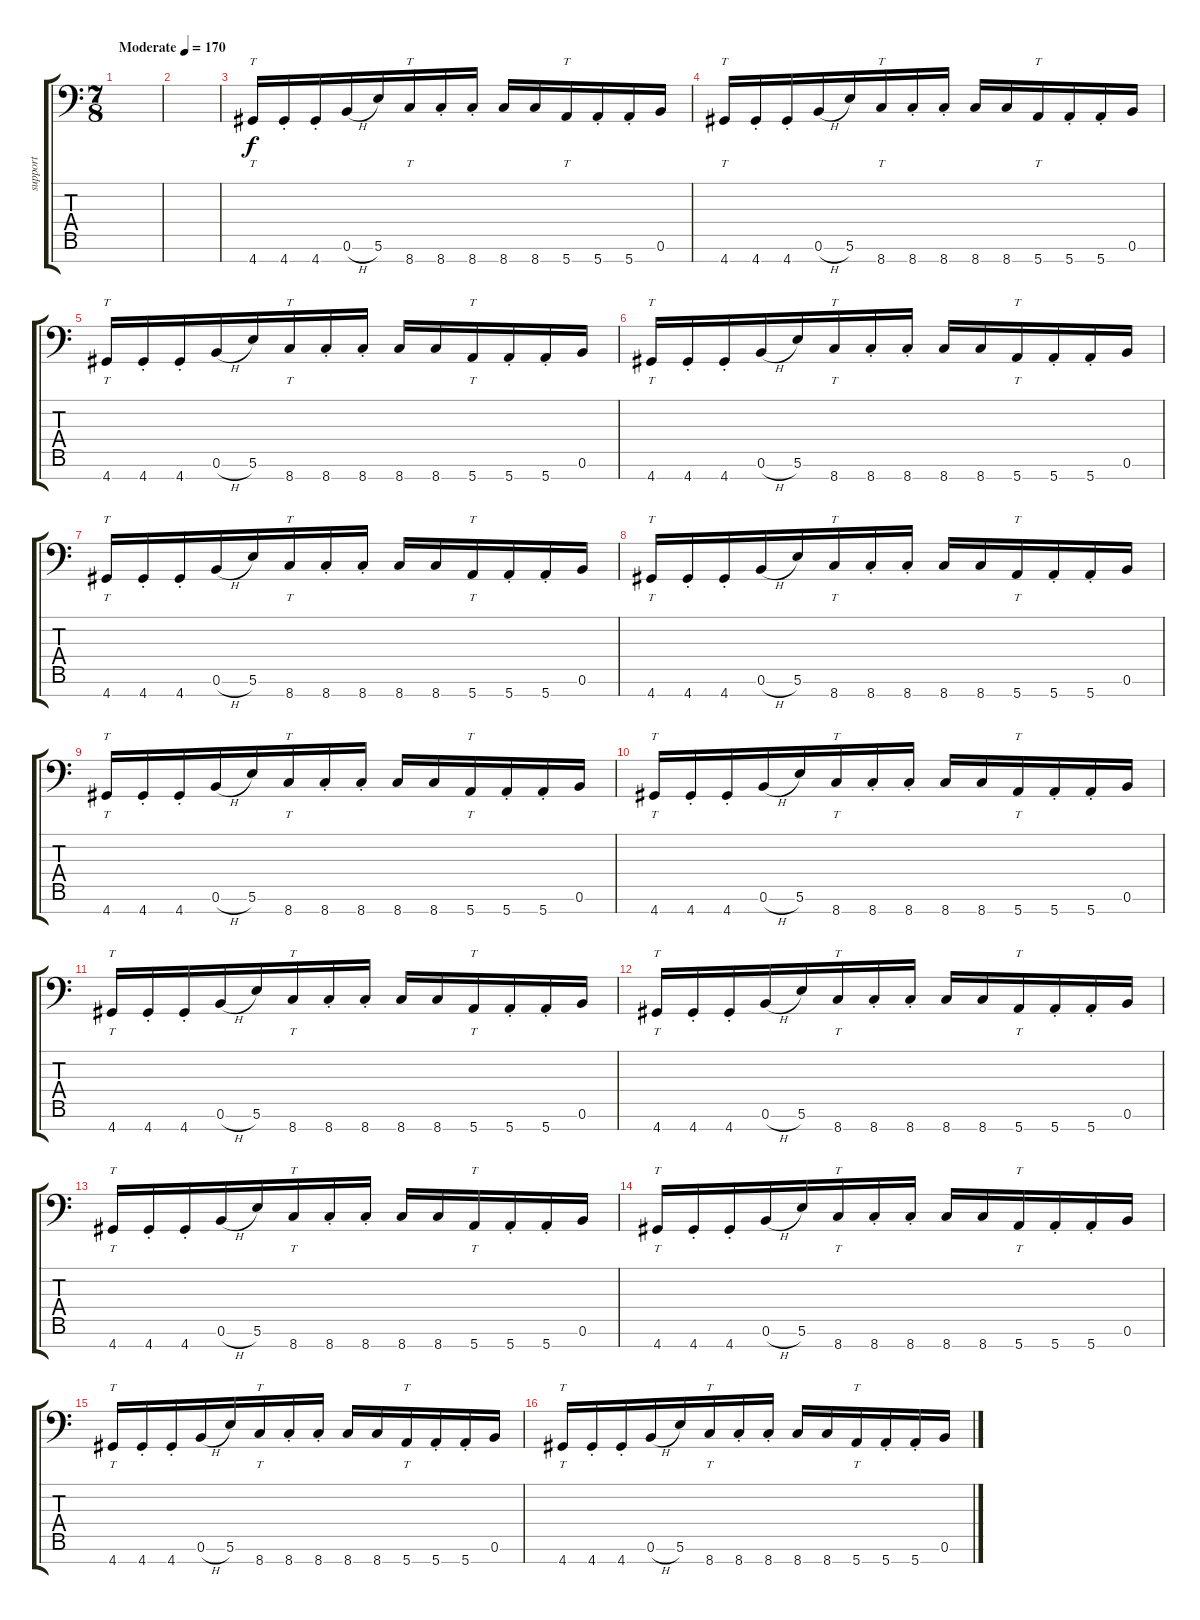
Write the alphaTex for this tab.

\track ("support" "support") {instrument overdrivenguitar}
\staff {score tabs}
\tuning (B3 G3 D3 A2 E2 B1 E1) {hide}
\ts (7 8)
\tempo (170 "Moderate")
\clef f4
\ks c
|
|
4.7.16{tt volume 16 instrument lead2sawtooth} 4.7{st}.16 4.7{st}.16 0.6{h}.16 5.6.16 8.7.16{tt} 8.7{st}.16 8.7{st}.16 8.7.16 8.7.16 5.7.16{tt} 5.7{st}.16 5.7{st}.16 0.6.16 |
4.7.16{tt} 4.7{st}.16 4.7{st}.16 0.6{h}.16 5.6.16 8.7.16{tt} 8.7{st}.16 8.7{st}.16 8.7.16 8.7.16 5.7.16{tt} 5.7{st}.16 5.7{st}.16 0.6.16 |
4.7.16{tt} 4.7{st}.16 4.7{st}.16 0.6{h}.16 5.6.16 8.7.16{tt} 8.7{st}.16 8.7{st}.16 8.7.16 8.7.16 5.7.16{tt} 5.7{st}.16 5.7{st}.16 0.6.16 |
4.7.16{tt} 4.7{st}.16 4.7{st}.16 0.6{h}.16 5.6.16 8.7.16{tt} 8.7{st}.16 8.7{st}.16 8.7.16 8.7.16 5.7.16{tt} 5.7{st}.16 5.7{st}.16 0.6.16 |
4.7.16{tt} 4.7{st}.16 4.7{st}.16 0.6{h}.16 5.6.16 8.7.16{tt} 8.7{st}.16 8.7{st}.16 8.7.16 8.7.16 5.7.16{tt} 5.7{st}.16 5.7{st}.16 0.6.16 |
4.7.16{tt} 4.7{st}.16 4.7{st}.16 0.6{h}.16 5.6.16 8.7.16{tt} 8.7{st}.16 8.7{st}.16 8.7.16 8.7.16 5.7.16{tt} 5.7{st}.16 5.7{st}.16 0.6.16 |
4.7.16{tt} 4.7{st}.16 4.7{st}.16 0.6{h}.16 5.6.16 8.7.16{tt} 8.7{st}.16 8.7{st}.16 8.7.16 8.7.16 5.7.16{tt} 5.7{st}.16 5.7{st}.16 0.6.16 |
4.7.16{tt} 4.7{st}.16 4.7{st}.16 0.6{h}.16 5.6.16 8.7.16{tt} 8.7{st}.16 8.7{st}.16 8.7.16 8.7.16 5.7.16{tt} 5.7{st}.16 5.7{st}.16 0.6.16 |
4.7.16{tt} 4.7{st}.16 4.7{st}.16 0.6{h}.16 5.6.16 8.7.16{tt} 8.7{st}.16 8.7{st}.16 8.7.16 8.7.16 5.7.16{tt} 5.7{st}.16 5.7{st}.16 0.6.16 |
4.7.16{tt} 4.7{st}.16 4.7{st}.16 0.6{h}.16 5.6.16 8.7.16{tt} 8.7{st}.16 8.7{st}.16 8.7.16 8.7.16 5.7.16{tt} 5.7{st}.16 5.7{st}.16 0.6.16 |
4.7.16{tt} 4.7{st}.16 4.7{st}.16 0.6{h}.16 5.6.16 8.7.16{tt} 8.7{st}.16 8.7{st}.16 8.7.16 8.7.16 5.7.16{tt} 5.7{st}.16 5.7{st}.16 0.6.16 |
4.7.16{tt} 4.7{st}.16 4.7{st}.16 0.6{h}.16 5.6.16 8.7.16{tt} 8.7{st}.16 8.7{st}.16 8.7.16 8.7.16 5.7.16{tt} 5.7{st}.16 5.7{st}.16 0.6.16 |
4.7.16{tt} 4.7{st}.16 4.7{st}.16 0.6{h}.16 5.6.16 8.7.16{tt} 8.7{st}.16 8.7{st}.16 8.7.16 8.7.16 5.7.16{tt} 5.7{st}.16 5.7{st}.16 0.6.16 |
4.7.16{tt} 4.7{st}.16 4.7{st}.16 0.6{h}.16 5.6.16 8.7.16{tt} 8.7{st}.16 8.7{st}.16 8.7.16 8.7.16 5.7.16{tt} 5.7{st}.16 5.7{st}.16 0.6.16
